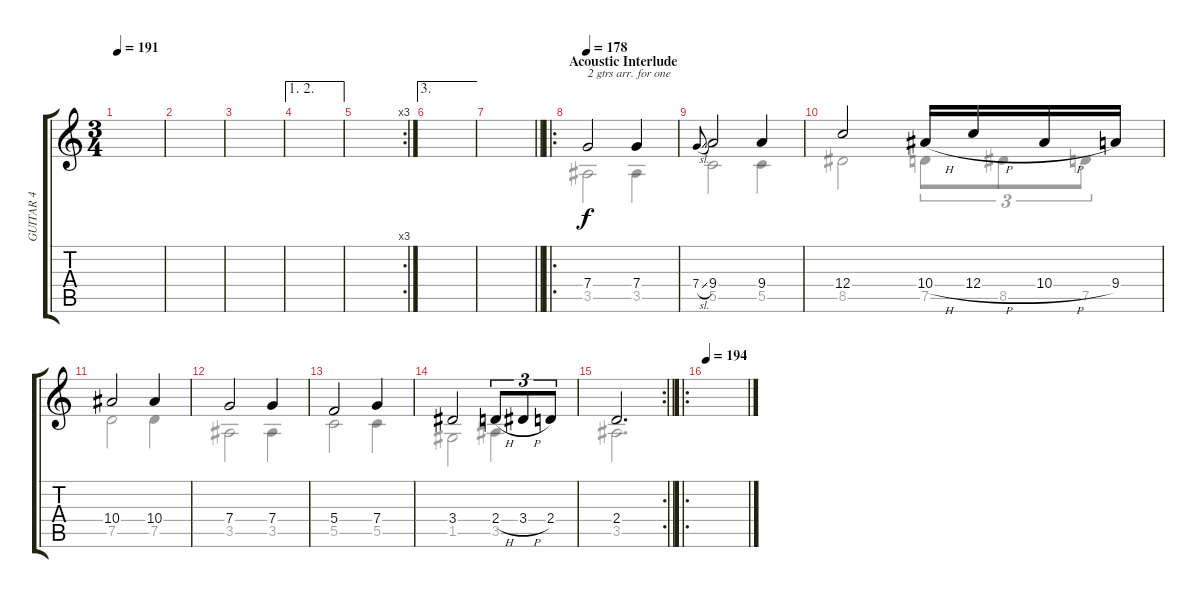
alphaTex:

\track ("GUITAR 4" "GUITAR 4") {instrument acousticguitarnylon}
\staff {score tabs}
\tuning (D4 A3 F3 C3 G2 D2) {hide}
\voice
\ts (3 4)
\tempo 191
\clef g2
\ks c
|
|
|
\ae (1 2)
|
\rc 3
|
\ae 3
|
\barLineRight lightlight
|
\ro
\section ("" "Acoustic Interlude")
\tempo 178
7.4.2{txt "2 gtrs arr. for one"} 7.4.4 |
7.4{sl}.8{gr onbeat} 9.4.2 9.4.4 |
12.4.2 10.4{h}.16 12.4{h}.16 10.4{h}.16 9.4.16 |
10.4.2 10.4.4 |
7.4.2 7.4.4 |
5.4.2 7.4.4 |
3.4.2 2.4{h}.8{tu (3 2)} 3.4{h}.8{tu (3 2)} 2.4.8{tu (3 2)} |
\rc 2
\barLineRight lightlight
2.4.2{d} |
\ro
\tempo 194
\voice
\clef g2
\ottava regular
\simile none
\ks c
|
|
|
|
|
|
\barLineRight lightlight
|
3.5.2 3.5.4 |
5.5.2 5.5.4 |
8.5.2 7.5.8{tu (3 2)} 8.5.8{tu (3 2)} 7.5.8{tu (3 2)} |
7.5.2 7.5.4 |
3.5.2 3.5.4 |
5.5.2 5.5.4 |
1.5.2 3.5.4 |
\barLineRight lightlight
3.5.2{d} |
